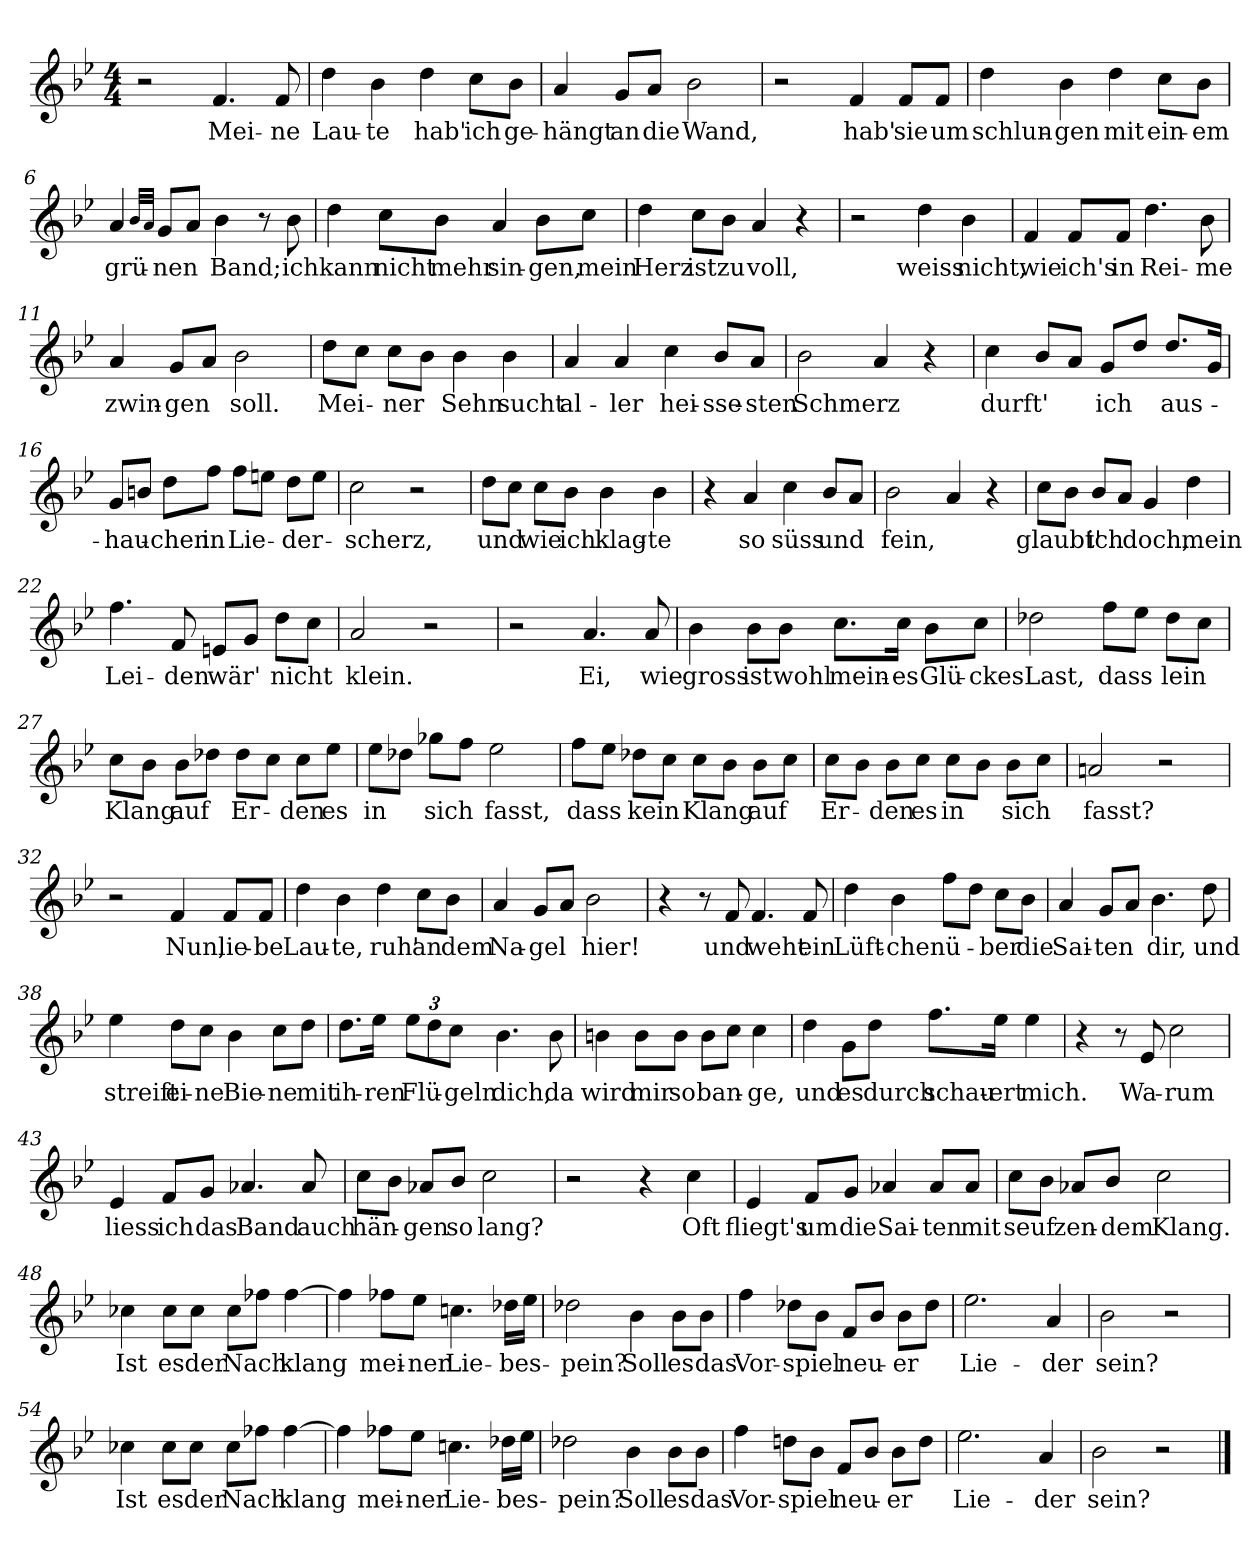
**kern	**text
*part1	*part1
*staff1	*staff1
*clefG2	*
*k[b-e-]	*
*M4/4	*
=1	=1
2r	.
!	!LO:LY:b
4.f/	Mei-
!	!LO:LY:b
8f/	-ne
=2	=2
!	!LO:LY:b
4dd\	Lau-
!	!LO:LY:b
4b-\	-te
!	!LO:LY:b
4dd\	hab'
!	!LO:LY:b
8cc\L	ich
!	!LO:LY:b
8b-\J	ge-
=3	=3
!	!LO:LY:b
4a/	-hängt
!	!LO:LY:b
8g/L	an
!	!LO:LY:b
8a/J	die
!	!LO:LY:b
2b-\	Wand,
=4	=4
2r	.
!	!LO:LY:b
4f/	hab'
!	!LO:LY:b
8f/L	sie
!	!LO:LY:b
8f/J	um
=5	=5
!	!LO:LY:b
4dd\	schlun-
!	!LO:LY:b
4b-\	-gen
!	!LO:LY:b
4dd\	mit
!	!LO:LY:b
8cc\L	ein-
!	!LO:LY:b
8b-\J	-em
=6	=6
!	!LO:LY:b
4a/	grü-
32qb-/LLL	.
32qa/JJJ	.
!	!LO:LY:b
8g/L	-nen
8a/J	.
!	!LO:LY:b
4b-\	Band;
8r	.
!	!LO:LY:b
8b-\	ich
!!LO:LB:g=z
=7	=7
!	!LO:LY:b
4dd\	kann
!	!LO:LY:b
8cc\L	nicht
!	!LO:LY:b
8b-\J	mehr
!	!LO:LY:b
4a/	sin-
!	!LO:LY:b
8b-\L	-gen,
!	!LO:LY:b
8cc\J	mein
=8	=8
!	!LO:LY:b
4dd\	Herz
!	!LO:LY:b
8cc\L	ist
!	!LO:LY:b
8b-\J	zu
!	!LO:LY:b
4a/	voll,
4r	.
=9	=9
2r	.
!	!LO:LY:b
4dd\	weiss
!	!LO:LY:b
4b-\	nicht,
=10	=10
!	!LO:LY:b
4f/	wie
!	!LO:LY:b
8f/L	ich's
!	!LO:LY:b
8f/J	in
!	!LO:LY:b
4.dd\	Rei-
!	!LO:LY:b
8b-\	-me
=11	=11
!	!LO:LY:b
4a/	zwin-
!	!LO:LY:b
8g/L	-gen
8a/J	.
!	!LO:LY:b
2b-\	soll.
!!LO:LB:g=z
=12	=12
!	!LO:LY:b
8dd\L	Mei-
8cc\J	.
!	!LO:LY:b
8cc\L	-ner
8b-\J	.
!	!LO:LY:b
4b-\	Sehn
!	!LO:LY:b
4b-\	sucht
=13	=13
!	!LO:LY:b
4a/	al-
!	!LO:LY:b
4a/	-ler
!	!LO:LY:b
4cc\	hei-
!	!LO:LY:b
8b-/L	-sse-
!	!LO:LY:b
8a/J	-sten
=14	=14
!	!LO:LY:b
2b-\	Schmerz
4a/	.
4r	.
=15	=15
!	!LO:LY:b
4cc\	durft'
8b-/L	.
8a/J	.
!	!LO:LY:b
8g/L	ich
8dd/J	.
!	!LO:LY:b
8.dd/L	aus-
16g/Jk	.
=16	=16
!	!LO:LY:b
8g/L	-hau-
8bn/J	.
!	!LO:LY:b
8dd\L	-chen
!	!LO:LY:b
8ff\J	in
!	!LO:LY:b
8ff\L	Lie-
8een\J	.
!	!LO:LY:b
8dd\L	-der-
8ee\J	.
=17	=17
!	!LO:LY:b
2cc\	-scherz,
2r	.
!!LO:LB:g=z
=18	=18
!	!LO:LY:b
8dd\L	und
8cc\J	.
!	!LO:LY:b
8cc\L	wie
!	!LO:LY:b
8b-\J	ich
!	!LO:LY:b
4b-\	klag-
!	!LO:LY:b
4b-\	-te
=19	=19
4r	.
!	!LO:LY:b
4a/	so
!	!LO:LY:b
4cc\	süss
!	!LO:LY:b
8b-/L	und
8a/J	.
=20	=20
!	!LO:LY:b
2b-\	fein,
4a/	.
4r	.
=21	=21
!	!LO:LY:b
8cc\L	glaubt'
8b-\J	.
!	!LO:LY:b
8b-/L	ich
8a/J	.
!	!LO:LY:b
4g/	doch,
!	!LO:LY:b
4dd\	mein
=22	=22
!	!LO:LY:b
4.ff\	Lei-
!	!LO:LY:b
8f/	-den
!	!LO:LY:b
8en/L	wär'
8g/J	.
!	!LO:LY:b
8dd\L	nicht
8cc\J	.
=23	=23
!	!LO:LY:b
2a/	klein.
2r	.
=24	=24
2r	.
!	!LO:LY:b
4.a/	Ei,
!	!LO:LY:b
8a/	wie
!!LO:LB:g=z
=25	=25
!	!LO:LY:b
4b-\	gross
!	!LO:LY:b
8b-\L	ist
!	!LO:LY:b
8b-\J	wohl
!	!LO:LY:b
8.cc\L	mein-
!	!LO:LY:b
16cc\Jk	-es
!	!LO:LY:b
8b-\L	Glü-
!	!LO:LY:b
8cc\J	-ckes
=26	=26
!	!LO:LY:b
2dd-X\	Last,
!	!LO:LY:b
8ff\L	dass
8ee-\J	.
!	!LO:LY:b
8dd-\L	lein
8cc\J	.
=27	=27
!	!LO:LY:b
8cc\L	Klang
8b-\J	.
!	!LO:LY:b
8b-\L	auf
8dd-X\J	.
!	!LO:LY:b
8dd-\L	Er-
8cc\J	.
!	!LO:LY:b
8cc\L	-den
!	!LO:LY:b
8ee-\J	es
=28	=28
!	!LO:LY:b
8ee-\L	in
8dd-X\J	.
!	!LO:LY:b
8gg-X\L	sich
8ff\J	.
!	!LO:LY:b
2ee-\	fasst,
=29	=29
!	!LO:LY:b
8ff\L	dass
8ee-\J	.
!	!LO:LY:b
8dd-X\L	kein
8cc\J	.
!	!LO:LY:b
8cc\L	Klang
8b-\J	.
!	!LO:LY:b
8b-\L	auf
8cc\J	.
!!LO:LB:g=z
=30	=30
!	!LO:LY:b
8cc\L	Er-
8b-\J	.
!	!LO:LY:b
8b-\L	-den
!	!LO:LY:b
8cc\J	es
!	!LO:LY:b
8cc\L	in
8b-\J	.
!	!LO:LY:b
8b-\L	sich
8cc\J	.
=31	=31
!	!LO:LY:b
2an/	fasst?
2r	.
=32	=32
2r	.
!	!LO:LY:b
4f/	Nun,
!	!LO:LY:b
8f/L	lie-
!	!LO:LY:b
8f/J	-be
=33	=33
!	!LO:LY:b
4dd\	Lau-
!	!LO:LY:b
4b-\	-te,
!	!LO:LY:b
4dd\	ruh'
!	!LO:LY:b
8cc\L	an
!	!LO:LY:b
8b-\J	dem
=34	=34
!	!LO:LY:b
4a/	Na-
!	!LO:LY:b
8g/L	-gel
8a/J	.
!	!LO:LY:b
2b-\	hier!
=35	=35
4r	.
8r	.
!	!LO:LY:b
8f/	und
!	!LO:LY:b
4.f/	weht
!	!LO:LY:b
8f/	ein
=36	=36
!	!LO:LY:b
4dd\	Lüft-
!	!LO:LY:b
4b-\	-chen
!	!LO:LY:b
8ff\L	ü-
8dd\J	.
!	!LO:LY:b
8cc\L	-ber
!	!LO:LY:b
8b-\J	die
!!LO:LB:g=z
=37	=37
!	!LO:LY:b
4a/	Sai-
!	!LO:LY:b
8g/L	-ten
8a/J	.
!	!LO:LY:b
4.b-\	dir,
!	!LO:LY:b
8dd\	und
=38	=38
!	!LO:LY:b
4ee-\	streift
!	!LO:LY:b
8dd\L	ei-
!	!LO:LY:b
8cc\J	-ne
!	!LO:LY:b
4b-\	Bie-
!	!LO:LY:b
8cc\L	-ne
!	!LO:LY:b
8dd\J	mit
=39	=39
!	!LO:LY:b
8.dd\L	ih-
!	!LO:LY:b
16ee-\Jk	-ren
!	!LO:LY:b
12ee-\L	Flü-
12dd\	.
!	!LO:LY:b
12cc\J	-geln
!	!LO:LY:b
4.b-\	dich,
!	!LO:LY:b
8b-\	da
=40	=40
!	!LO:LY:b
4bn\	wird
!	!LO:LY:b
8b\L	mir
!	!LO:LY:b
8b\J	so
!	!LO:LY:b
8b\L	ban-
8cc\J	.
!	!LO:LY:b
4cc\	-ge,
=41	=41
!	!LO:LY:b
4dd\	und
!	!LO:LY:b
8g\L	es
!	!LO:LY:b
8dd\J	durch
!	!LO:LY:b
8.ff\L	schau-
!	!LO:LY:b
16ee-\Jk	-ert
!	!LO:LY:b
4ee-\	mich.
!!LO:LB:g=z
=42	=42
4r	.
8r	.
!	!LO:LY:b
8e-/	Wa-
!	!LO:LY:b
2cc\	-rum
=43	=43
!	!LO:LY:b
4e-/	liess
!	!LO:LY:b
8f/L	ich
!	!LO:LY:b
8g/J	das
!	!LO:LY:b
4.a-X/	Band
!	!LO:LY:b
8a-/	auch
=44	=44
!	!LO:LY:b
8cc\L	hän-
8b-\J	.
!	!LO:LY:b
8a-X/L	-gen
!	!LO:LY:b
8b-/J	so
!	!LO:LY:b
2cc\	lang?
=45	=45
2r	.
4r	.
!	!LO:LY:b
4cc\	Oft
=46	=46
!	!LO:LY:b
4e-/	fliegt's
!	!LO:LY:b
8f/L	um
!	!LO:LY:b
8g/J	die
!	!LO:LY:b
4a-X/	Sai-
!	!LO:LY:b
8a-/L	-ten
!	!LO:LY:b
8a-/J	mit
=47	=47
!	!LO:LY:b
8cc\L	seuf
8b-\J	.
!	!LO:LY:b
8a-X/L	zen-
!	!LO:LY:b
8b-/J	-dem
!	!LO:LY:b
2cc\	Klang.
!!LO:LB:g=z
=48	=48
!	!LO:LY:b
4cc-X\	Ist
!	!LO:LY:b
8cc-\L	es
!	!LO:LY:b
8cc-\J	der
!	!LO:LY:b
8cc-\L	Nach
8ff-X\J	.
!	!LO:LY:b
[4ff-\	klang
=49	=49
4ff-\]	.
!	!LO:LY:b
8ff-X\L	mei-
!	!LO:LY:b
8ee-\J	-ner
!	!LO:LY:b
4.ccn\	Lie-
!	!LO:LY:b
16dd-X\LL	-bes-
16ee-\JJ	.
=50	=50
!	!LO:LY:b
2dd-X\	-pein?
!	!LO:LY:b
4b-\	Soll
!	!LO:LY:b
8b-\L	es
!	!LO:LY:b
8b-\J	das
=51	=51
!	!LO:LY:b
4ff\	Vor-
!	!LO:LY:b
8dd-X\L	-spiel
8b-\J	.
!	!LO:LY:b
8f/L	neu-
8b-/J	.
!	!LO:LY:b
8b-\L	-er
8dd-\J	.
=52	=52
!	!LO:LY:b
2.ee-\	Lie-
!	!LO:LY:b
4a/	-der
=53	=53
!	!LO:LY:b
2b-\	sein?
2r	.
!!LO:LB:g=z
=54	=54
!	!LO:LY:b
4cc-X\	Ist
!	!LO:LY:b
8cc-\L	es
!	!LO:LY:b
8cc-\J	der
!	!LO:LY:b
8cc-\L	Nach
8ff-X\J	.
!	!LO:LY:b
[4ff-\	klang
=55	=55
4ff-\]	.
!	!LO:LY:b
8ff-X\L	mei-
!	!LO:LY:b
8ee-\J	-ner
!	!LO:LY:b
4.ccn\	Lie-
!	!LO:LY:b
16dd-X\LL	-bes-
16ee-\JJ	.
=56	=56
!	!LO:LY:b
2dd-X\	-pein?
!	!LO:LY:b
4b-\	Soll
!	!LO:LY:b
8b-\L	es
!	!LO:LY:b
8b-\J	das
=57	=57
!	!LO:LY:b
4ff\	Vor-
!	!LO:LY:b
8ddn\L	-spiel
8b-\J	.
!	!LO:LY:b
8f/L	neu-
8b-/J	.
!	!LO:LY:b
8b-\L	-er
8dd\J	.
=58	=58
!	!LO:LY:b
2.ee-\	Lie-
!	!LO:LY:b
4a/	-der
=59	=59
!	!LO:LY:b
2b-\	sein?
2r	.
==	==
*-	*-
